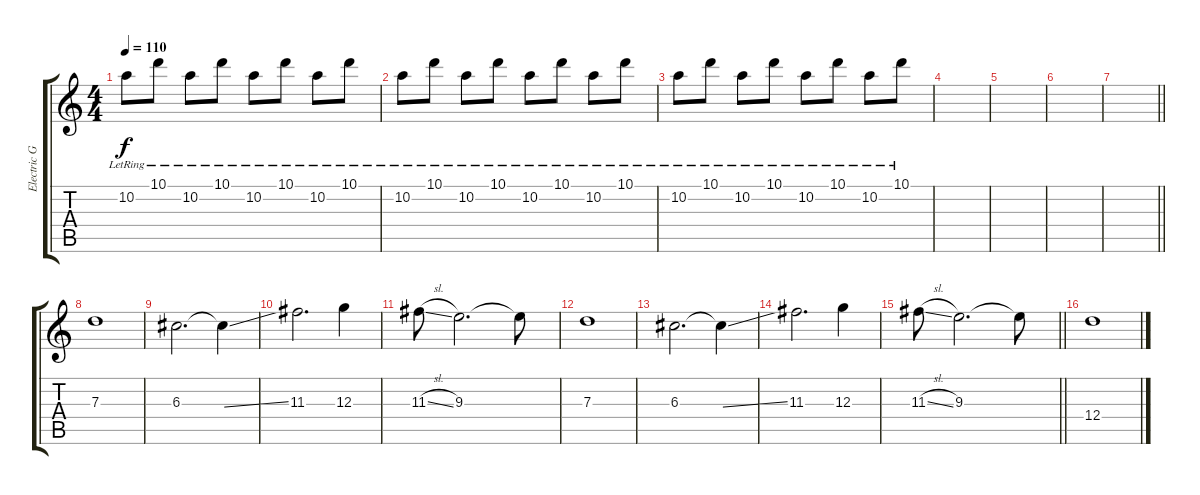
\track ("Electric Guitar I" "Electric G") {instrument distortionguitar}
\staff {score tabs}
\tuning (E4 B3 G3 D3 A2 E2) {hide}
\ts (4 4)
\tempo 110
\clef g2
\ks c
10.2{lr}.8{dy f} 10.1{lr}.8 10.2{lr}.8 10.1{lr}.8 10.2{lr}.8 10.1{lr}.8 10.2{lr}.8 10.1{lr}.8 |
10.2{lr}.8 10.1{lr}.8 10.2{lr}.8 10.1{lr}.8 10.2{lr}.8 10.1{lr}.8 10.2{lr}.8 10.1{lr}.8 |
10.2{lr}.8 10.1{lr}.8 10.2{lr}.8 10.1{lr}.8 10.2{lr}.8 10.1{lr}.8 10.2{lr}.8 10.1{lr}.8 |
|
|
|
\barLineRight lightlight
|
7.3.1{instrument distortionguitar} |
6.3.2{d} 6.3{ss t}.4 |
11.3.2{d} 12.3.4 |
11.3{sl}.8 9.3.2{d} 9.3{t}.8 |
7.3.1 |
6.3.2{d} 6.3{ss t}.4 |
11.3.2{d} 12.3.4 |
\barLineRight lightlight
11.3{sl}.8 9.3.2{d} 9.3{t}.8 |
12.4.1
